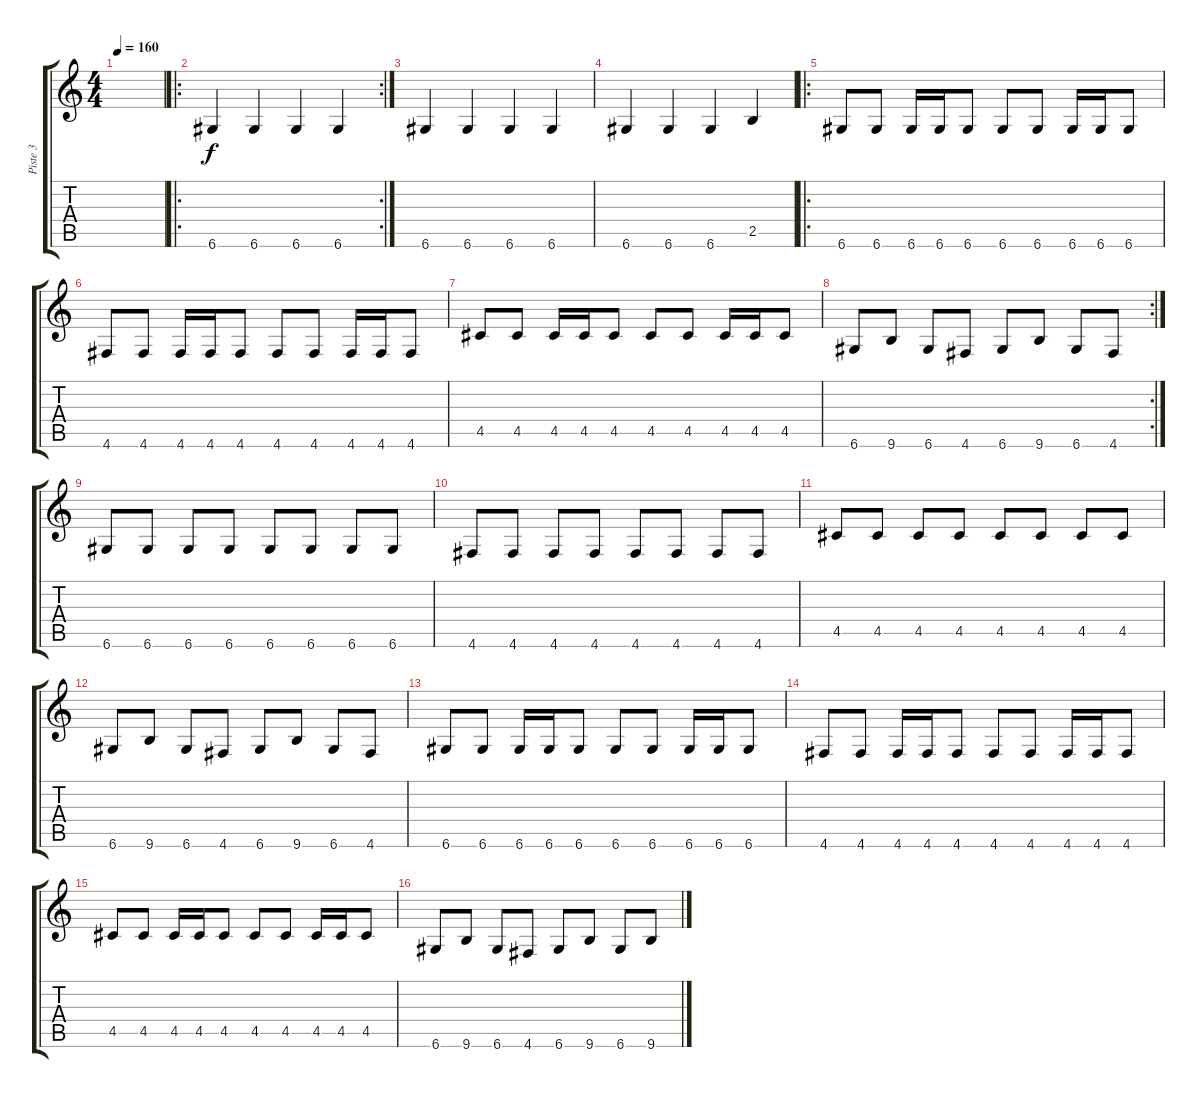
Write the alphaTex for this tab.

\track ("Piste 3" "Piste 3") {instrument electricbassfinger}
\staff {score tabs}
\tuning (E4 B3 G3 D3 A2 D2) {hide}
\ts (4 4)
\tempo 160
\clef g2
\ks c
|
\ro
\rc 2
6.6.4 6.6.4 6.6.4 6.6.4 |
6.6.4 6.6.4 6.6.4 6.6.4 |
6.6.4 6.6.4 6.6.4 2.5.4 |
\ro
6.6.8 6.6.8 6.6.16 6.6.16 6.6.8 6.6.8 6.6.8 6.6.16 6.6.16 6.6.8 |
4.6.8 4.6.8 4.6.16 4.6.16 4.6.8 4.6.8 4.6.8 4.6.16 4.6.16 4.6.8 |
4.5.8 4.5.8 4.5.16 4.5.16 4.5.8 4.5.8 4.5.8 4.5.16 4.5.16 4.5.8 |
\rc 2
6.6.8 9.6.8 6.6.8 4.6.8 6.6.8 9.6.8 6.6.8 4.6.8 |
6.6.8 6.6.8 6.6.8 6.6.8 6.6.8 6.6.8 6.6.8 6.6.8 |
4.6.8 4.6.8 4.6.8 4.6.8 4.6.8 4.6.8 4.6.8 4.6.8 |
4.5.8 4.5.8 4.5.8 4.5.8 4.5.8 4.5.8 4.5.8 4.5.8 |
6.6.8 9.6.8 6.6.8 4.6.8 6.6.8 9.6.8 6.6.8 4.6.8 |
6.6.8 6.6.8 6.6.16 6.6.16 6.6.8 6.6.8 6.6.8 6.6.16 6.6.16 6.6.8 |
4.6.8 4.6.8 4.6.16 4.6.16 4.6.8 4.6.8 4.6.8 4.6.16 4.6.16 4.6.8 |
4.5.8 4.5.8 4.5.16 4.5.16 4.5.8 4.5.8 4.5.8 4.5.16 4.5.16 4.5.8 |
6.6.8 9.6.8 6.6.8 4.6.8 6.6.8 9.6.8 6.6.8 9.6.8
